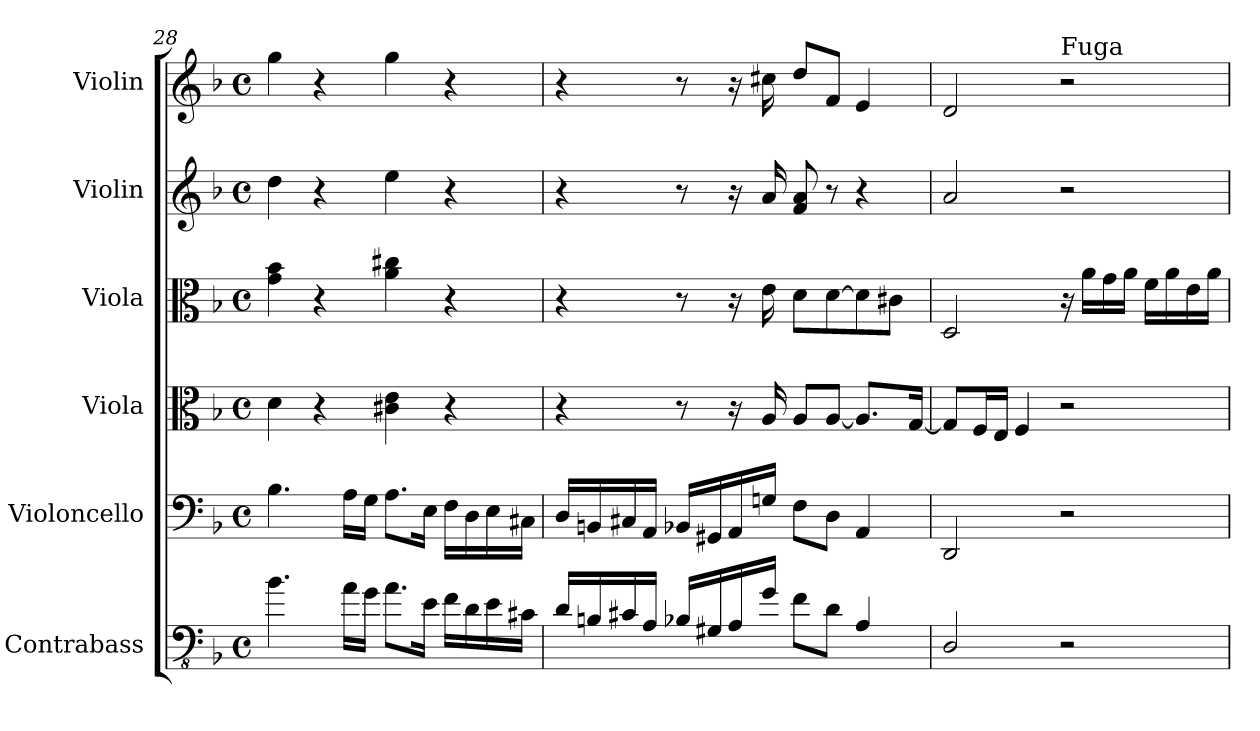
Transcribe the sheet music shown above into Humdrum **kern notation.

**kern	**kern	**kern	**kern	**kern	**kern
*part6	*part5	*part4	*part3	*part2	*part1
*staff6	*staff5	*staff4	*staff3	*staff2	*staff1
*I"Contrabass	*I"Violoncello	*I"Viola	*I"Viola	*I"Violin	*I"Violin
*I'Cb.	*I'Vlc.	*I'Vla.	*I'Vla.	*I'Vln.	*I'Vln.
!!LO:LB:g=z
*clefFv4	*clefF4	*clefC3	*clefC3	*clefG2	*clefG2
*ITrd7c12	*	*	*	*	*
*k[b-]	*k[b-]	*k[b-]	*k[b-]	*k[b-]	*k[b-]
*M4/4	*M4/4	*M4/4	*M4/4	*M4/4	*M4/4
*met(c)	*met(c)	*met(c)	*met(c)	*met(c)	*met(c)
*MM52	*MM52	*MM52	*MM52	*MM52	*MM52
=28	=28	=28	=28	=28	=28
4.BB-\	4.B-\	4d\	4g\ 4b-\	4dd\	4gg\
.	.	4r	4r	4r	4r
16AA\LL	16A\LL	.	.	.	.
16GG\JJ	16G\JJ	.	.	.	.
*	*	*	*	*	*MM50
8.AA\L	8.A\L	4c#X\ 4e\	4a\ 4cc#X\	4ee\	4gg\
16EE\Jk	16E\Jk	.	.	.	.
16FF\LL	16F\LL	4r	4r	4r	4r
16DD\	16D\	.	.	.	.
16EE\	16E\	.	.	.	.
16CC#X\JJ	16C#X\JJ	.	.	.	.
=29	=29	=29	=29	=29	=29
16DD/LL	16D/LL	4r	4r	4r	4r
16BBBn/	16BBn/	.	.	.	.
16CC#X/	16C#X/	.	.	.	.
16AAA/JJ	16AA/JJ	.	.	.	.
*	*	*	*	*	*MM46
16BBB-X/LL	16BB-X/LL	8r	8r	8r	8r
16GGG#X/	16GG#X/	.	.	.	.
16AAA/	16AA/	16r	16r	16r	16r
16GG/JJ	16Gn/JJ	16A/	16e\	16a/	16cc#X\
*	*	*	*	*	*MM42
8FF\L	8F\L	8A/L	8d\L	8f/ 8a/	8dd/L
8DD\J	8D\J	[8A/J	[8d\	8r	8f/J
*	*	*	*	*	*MM38
4AAA/	4AA/	8.A/L]	8d\]	4r	4e/
.	.	.	8c#X\J	.	.
.	.	[16G/Jk	.	.	.
=30	=30	=30	=30	=30	=30
*	*	*	*	*	*MM34
2DDD/	2DD/	8G/L]	2D/	2a/	2d/
.	.	16F/L	.	.	.
.	.	16E/JJ	.	.	.
.	.	4F/	.	.	.
*	*	*	*	*	*MM12
!	!	!	!	!	!LO:TX:a:t=Fuga
2r	2r	2r	16r	2r	2r
.	.	.	16a\LL	.	.
.	.	.	16g\	.	.
.	.	.	16a\JJ	.	.
.	.	.	16f\LL	.	.
.	.	.	16a\	.	.
.	.	.	16e\	.	.
.	.	.	16a\JJ	.	.
=	=	=	=	=	=
*-	*-	*-	*-	*-	*-
